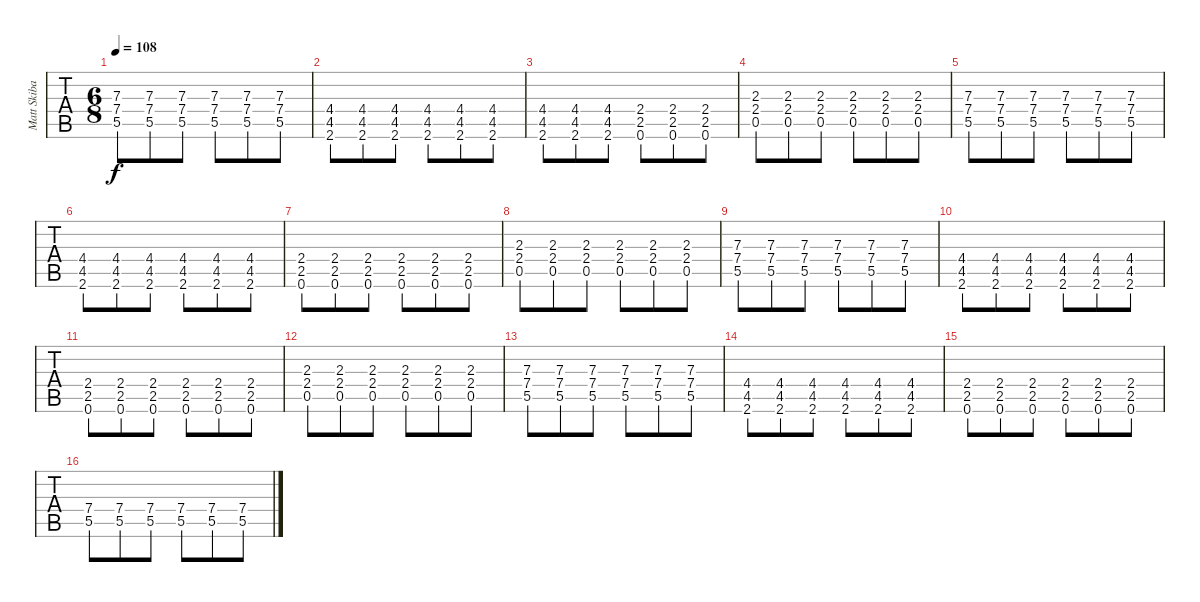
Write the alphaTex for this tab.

\track ("Matt Skiba - Guitar One" "Matt Skiba") {instrument distortionguitar}
\staff {tabs}
\tuning (E4 B3 G3 D3 A2 E2) {hide}
\ts (6 8)
\tempo 108
\clef g2
\ks a
(7.3 7.4 5.5).8{dy f} (7.3 7.4 5.5).8 (7.3 7.4 5.5).8 (7.3 7.4 5.5).8 (7.3 7.4 5.5).8 (7.3 7.4 5.5).8 |
(4.4 4.5 2.6).8 (4.4 4.5 2.6).8 (4.4 4.5 2.6).8 (4.4 4.5 2.6).8 (4.4 4.5 2.6).8 (4.4 4.5 2.6).8 |
(4.4 4.5 2.6).8 (4.4 4.5 2.6).8 (4.4 4.5 2.6).8 (2.4 2.5 0.6).8 (2.4 2.5 0.6).8 (2.4 2.5 0.6).8 |
(2.3 2.4 0.5).8 (2.3 2.4 0.5).8 (2.3 2.4 0.5).8 (2.3 2.4 0.5).8 (2.3 2.4 0.5).8 (2.3 2.4 0.5).8 |
(7.3 7.4 5.5).8 (7.3 7.4 5.5).8 (7.3 7.4 5.5).8 (7.3 7.4 5.5).8 (7.3 7.4 5.5).8 (7.3 7.4 5.5).8 |
(4.4 4.5 2.6).8 (4.4 4.5 2.6).8 (4.4 4.5 2.6).8 (4.4 4.5 2.6).8 (4.4 4.5 2.6).8 (4.4 4.5 2.6).8 |
(2.4 2.5 0.6).8 (2.4 2.5 0.6).8 (2.4 2.5 0.6).8 (2.4 2.5 0.6).8 (2.4 2.5 0.6).8 (2.4 2.5 0.6).8 |
(2.3 2.4 0.5).8 (2.3 2.4 0.5).8 (2.3 2.4 0.5).8 (2.3 2.4 0.5).8 (2.3 2.4 0.5).8 (2.3 2.4 0.5).8 |
(7.3 7.4 5.5).8 (7.3 7.4 5.5).8 (7.3 7.4 5.5).8 (7.3 7.4 5.5).8 (7.3 7.4 5.5).8 (7.3 7.4 5.5).8 |
(4.4 4.5 2.6).8 (4.4 4.5 2.6).8 (4.4 4.5 2.6).8 (4.4 4.5 2.6).8 (4.4 4.5 2.6).8 (4.4 4.5 2.6).8 |
(2.4 2.5 0.6).8 (2.4 2.5 0.6).8 (2.4 2.5 0.6).8 (2.4 2.5 0.6).8 (2.4 2.5 0.6).8 (2.4 2.5 0.6).8 |
(2.3 2.4 0.5).8 (2.3 2.4 0.5).8 (2.3 2.4 0.5).8 (2.3 2.4 0.5).8 (2.3 2.4 0.5).8 (2.3 2.4 0.5).8 |
(7.3 7.4 5.5).8 (7.3 7.4 5.5).8 (7.3 7.4 5.5).8 (7.3 7.4 5.5).8 (7.3 7.4 5.5).8 (7.3 7.4 5.5).8 |
(4.4 4.5 2.6).8 (4.4 4.5 2.6).8 (4.4 4.5 2.6).8 (4.4 4.5 2.6).8 (4.4 4.5 2.6).8 (4.4 4.5 2.6).8 |
(2.4 2.5 0.6).8 (2.4 2.5 0.6).8 (2.4 2.5 0.6).8 (2.4 2.5 0.6).8 (2.4 2.5 0.6).8 (2.4 2.5 0.6).8 |
(7.4 5.5).8 (7.4 5.5).8 (7.4 5.5).8 (7.4 5.5).8 (7.4 5.5).8 (7.4 5.5).8
